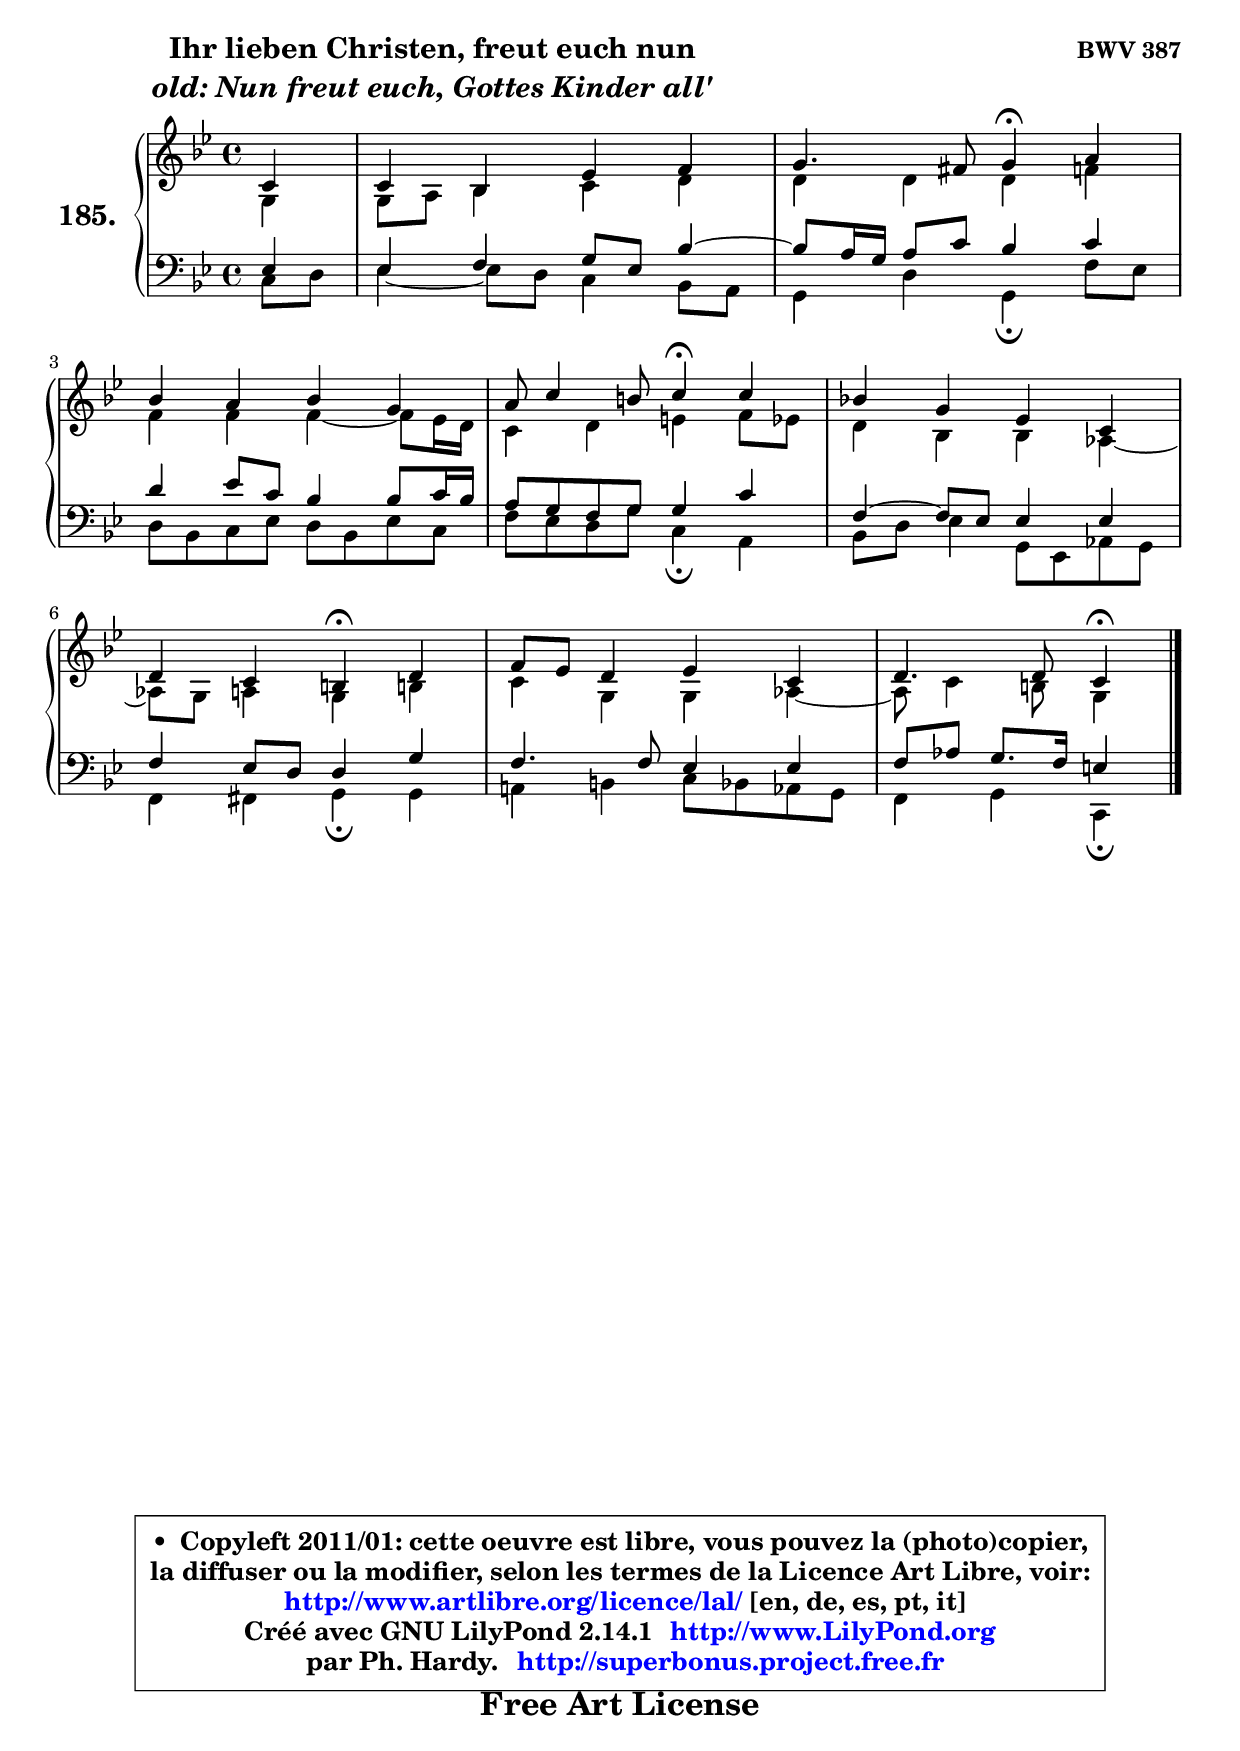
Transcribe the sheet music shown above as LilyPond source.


\version "2.14.1"

    \paper {
%	system-system-spacing #'padding = #0.1
%	score-system-spacing #'padding = #0.1
%	ragged-bottom = ##f
%	ragged-last-bottom = ##f
	}

    \header {
      opus = \markup { \bold "BWV 387" }
      piece = \markup { \hspace #9 \fontsize #2 \bold \column \center-align { \line { "Ihr lieben Christen, freut euch nun" }
                     \line { \italic "old: Nun freut euch, Gottes Kinder all'" }
                 } }
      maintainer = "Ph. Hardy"
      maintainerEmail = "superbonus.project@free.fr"
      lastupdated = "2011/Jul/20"
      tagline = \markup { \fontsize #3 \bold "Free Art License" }
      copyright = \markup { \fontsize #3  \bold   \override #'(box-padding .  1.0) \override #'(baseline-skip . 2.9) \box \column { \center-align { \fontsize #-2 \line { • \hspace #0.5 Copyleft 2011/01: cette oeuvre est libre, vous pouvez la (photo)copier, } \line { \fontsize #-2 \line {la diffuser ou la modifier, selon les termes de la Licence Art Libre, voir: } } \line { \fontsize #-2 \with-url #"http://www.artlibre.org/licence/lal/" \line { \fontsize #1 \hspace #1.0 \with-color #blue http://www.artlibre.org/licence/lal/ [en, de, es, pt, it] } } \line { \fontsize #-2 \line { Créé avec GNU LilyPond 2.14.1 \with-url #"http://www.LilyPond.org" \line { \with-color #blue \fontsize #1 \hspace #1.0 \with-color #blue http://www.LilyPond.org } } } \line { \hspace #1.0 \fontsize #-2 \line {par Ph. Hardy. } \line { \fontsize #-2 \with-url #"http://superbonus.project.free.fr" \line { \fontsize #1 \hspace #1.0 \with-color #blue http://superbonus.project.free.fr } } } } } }

	  }

  guidemidi = {
        r4 |
        R1 |
        r2 \tempo 4 = 30 r4 \tempo 4 = 78 r4 |
        R1 |
        r2 \tempo 4 = 30 r4 \tempo 4 = 78 r4 |
        R1 |
        r2 \tempo 4 = 30 r4 \tempo 4 = 78 r4 |
        R1 |
        r2 \tempo 4 = 30 r4 
	}

  upper = {
\displayLilyMusic \transpose d c {
	\time 4/4
        \key d \dorian  % c \major
	\clef treble
	\partial 4
	\voiceOne
	<< { 
	% SOPRANO
	\set Voice.midiInstrument = "acoustic grand"
	\relative c' {
        d4 |
        d4 c f g |
        a4. gis8 a4\fermata b |
\break
        c4 b c a |
        b8 d4 cis8 d4\fermata d |
        c!4 a f d |
\break
        e4 d cis\fermata e |
        g8 f e4 f d |
        e4. e8 d4\fermata
        \bar "|."
	} % fin de relative
	}

	\context Voice="1" { \voiceTwo 
	% ALTO
	\set Voice.midiInstrument = "acoustic grand"
	\relative c' {
        a4 |
        a8 b c4 d e |
        e4 e e g |
        g4 g g4 ~ g8 f16 e |
        d4 e fis g8 f |
        e4 c c bes4 ~ |
        bes8 a b4 a cis! |
        d4 a a bes4 ~ |
        bes8 d4 cis8 a4
        \bar "|."
	} % fin de relative
	\oneVoice
	} >>
}
	}

    lower = {
\transpose d c {
	\time 4/4
	\key d \dorian  % c \major
	\clef bass
	\partial 4
	\voiceOne
	<< { 
	% TENOR
	\set Voice.midiInstrument = "acoustic grand"
	\relative c {
        f4 |
        f4 g a8 f c'4 ~ |
	c8 b16 a b8 d c4 d |
        e4 f8 d c4 c8 d16 c |
        b8 a g a a4 d |
        g,4 ~ g8 f f4 f |
        g4 f8 e e4 a |
        g4. g8 f4 f |
        g8 bes a8. g16 fis4
        \bar "|."
	} % fin de relative
	}
	\context Voice="1" { \voiceTwo 
	% BASS
	\set Voice.midiInstrument = "acoustic grand"
	\relative c {
        d8 e |
        f4 ~ f8 e d4 c8 b |
        a4 e' a,\fermata g'8 f |
        e8 c d f e c f d |
        g8 f e a d,4\fermata b |
        c8 e f4 a,8 f bes a |
        g4 gis a\fermata a |
        b!4 cis d8 c bes a |
        g4 a d,\fermata
        \bar "|."
	} % fin de relative
	\oneVoice
	} >>
}
	}


    \score { 

	\new PianoStaff <<
	\set PianoStaff.instrumentName = \markup { \bold \huge "185." }
	\new Staff = "upper" \upper
	\new Staff = "lower" \lower
	>>

    \layout {
%	ragged-last = ##f
	   }

         } % fin de score

  \score {
    \unfoldRepeats { << \guidemidi \upper \lower >> }
    \midi {
    \context {
     \Staff
      \remove "Staff_performer"
               }

     \context {
      \Voice
       \consists "Staff_performer"
                }

     \context { 
      \Score
      tempoWholesPerMinute = #(ly:make-moment 78 4)
		}
	    }
	}


